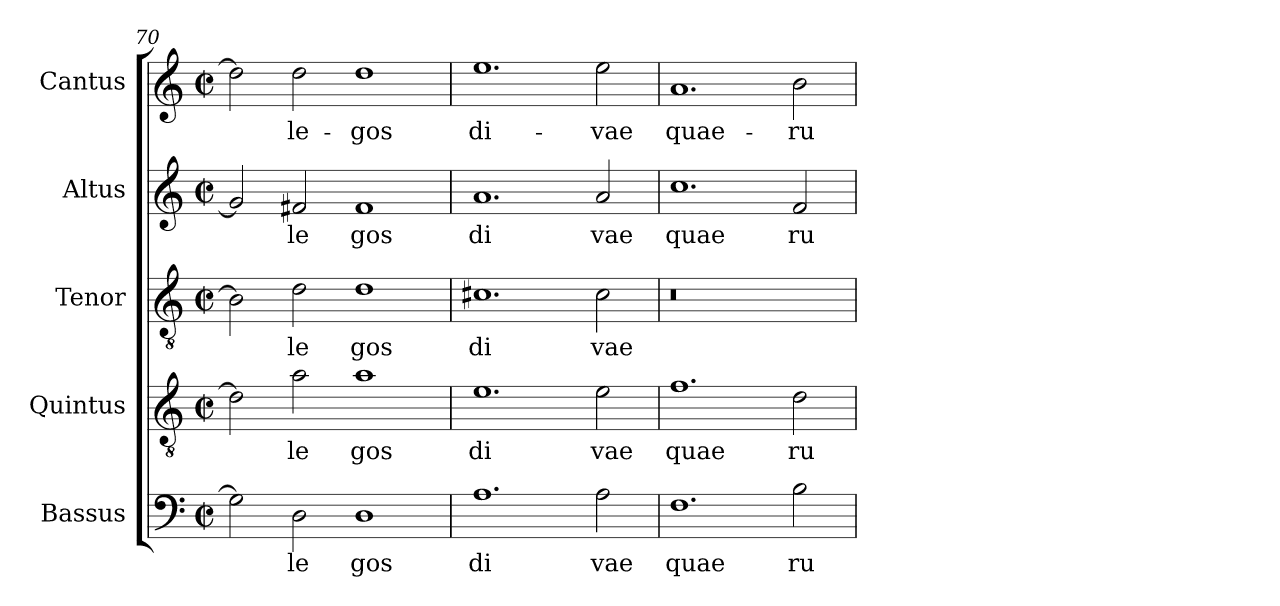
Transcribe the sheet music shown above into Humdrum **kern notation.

**kern	**text	**kern	**text	**kern	**text	**kern	**text	**kern	**text
*part5	*part5	*part4	*part4	*part3	*part3	*part2	*part2	*part1	*part1
*staff5	*staff5	*staff4	*staff4	*staff3	*staff3	*staff2	*staff2	*staff1	*staff1
*I"Bassus	*	*I"Quintus	*	*I"Tenor	*	*I"Altus	*	*I"Cantus	*
*clefF4	*	*clefGv2	*	*clefGv2	*	*clefG2	*	*clefG2	*
*k[]	*	*k[]	*	*k[]	*	*k[]	*	*k[]	*
*C:	*	*C:	*	*C:	*	*C:	*	*C:	*
*M2/2	*	*M2/2	*	*M2/2	*	*M2/2	*	*M2/2	*
*met(c|)	*	*met(c|)	*	*met(c|)	*	*met(c|)	*	*met(c|)	*
=70	=70	=70	=70	=70	=70	=70	=70	=70	=70
2G\]	.	2d\]	.	2B\]	.	2g/]	.	2dd\]	.
!	!LO:LY:b:cj	!	!LO:LY:b:cj	!	!LO:LY:b:cj	!	!LO:LY:b:cj	!	!LO:LY:b:cj
2D\	le	2a\	le	2d\	le	2f#X/	le	2dd\	-le-
!	!LO:LY:b:cj	!	!LO:LY:b:cj	!	!LO:LY:b:cj	!	!LO:LY:b:cj	!	!LO:LY:b:cj
1D	gos	1a	gos	1d	gos	1f#	gos	1dd	-gos
=71	=71	=71	=71	=71	=71	=71	=71	=71	=71
!	!LO:LY:b:cj	!	!LO:LY:b:cj	!	!LO:LY:b:cj	!	!LO:LY:b:cj	!	!LO:LY:b:cj
1.A	di	1.e	di	1.c#X	di	1.a	di	1.ee	di-
!	!LO:LY:b:cj	!	!LO:LY:b:cj	!	!LO:LY:b:cj	!	!LO:LY:b:cj	!	!LO:LY:b:cj
2A\	vae	2e\	vae	2c#\	vae	2a/	vae	2ee\	-vae
=72	=72	=72	=72	=72	=72	=72	=72	=72	=72
!	!LO:LY:b:cj	!	!LO:LY:b:cj	!	!	!	!LO:LY:b:cj	!	!LO:LY:b:cj
1.F	quae	1.f	quae	0r	.	1.cc	quae	1.a	quae-
!	!LO:LY:b:cj	!	!LO:LY:b:cj	!	!	!	!LO:LY:b:cj	!	!LO:LY:b:cj
2B\	ru	2d\	ru	.	.	2f/	ru	2b\	-ru-
=	=	=	=	=	=	=	=	=	=
*-	*-	*-	*-	*-	*-	*-	*-	*-	*-
